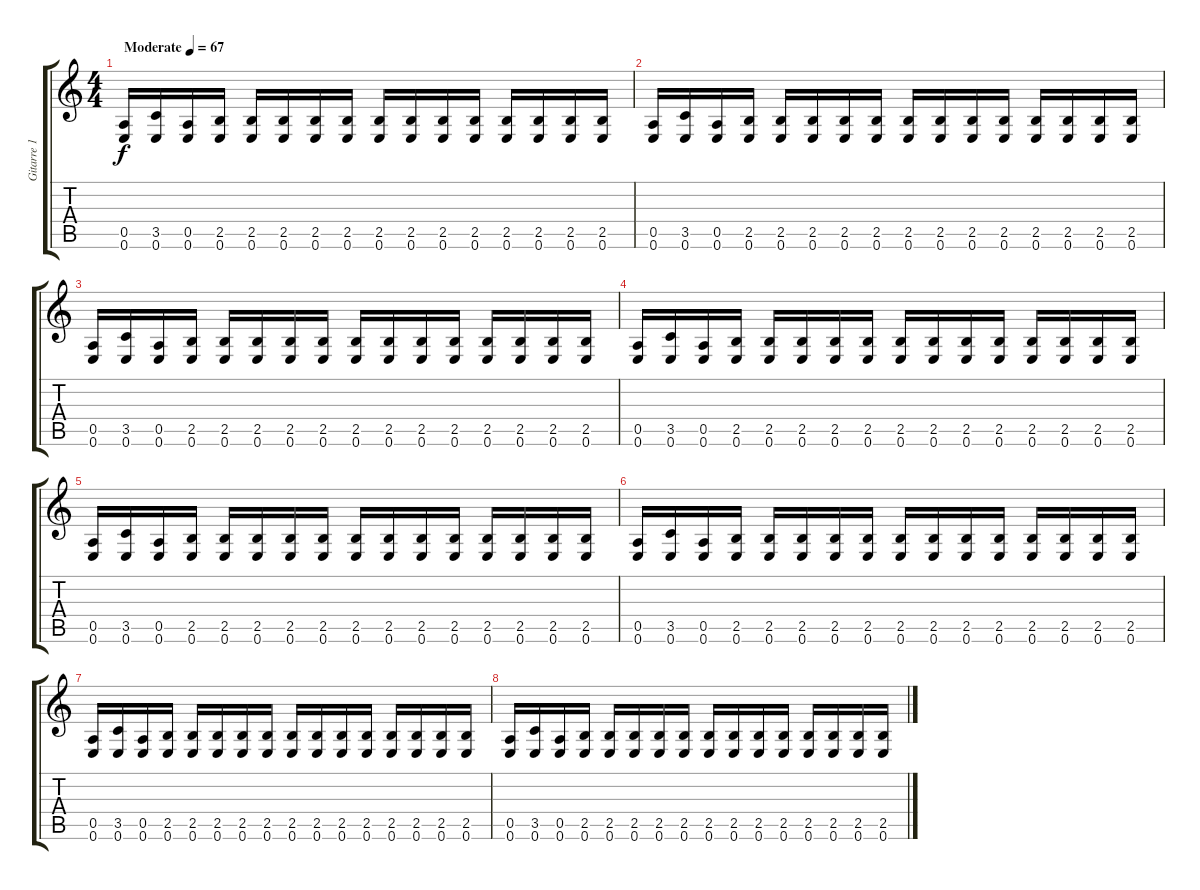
\track ("Gitarre 1" "Gitarre 1") {instrument distortionguitar}
\staff {score tabs}
\tuning (E4 B3 G3 D3 A2 E2) {hide}
\ts (4 4)
\tempo (67 "Moderate")
\clef g2
\ks c
(0.5 0.6).16{dy f instrument distortionguitar} (3.5 0.6).16 (0.5 0.6).16 (2.5 0.6).16 (2.5 0.6).16 (2.5 0.6).16 (2.5 0.6).16 (2.5 0.6).16 (2.5 0.6).16 (2.5 0.6).16 (2.5 0.6).16 (2.5 0.6).16 (2.5 0.6).16 (2.5 0.6).16 (2.5 0.6).16 (2.5 0.6).16 |
(0.5 0.6).16 (3.5 0.6).16 (0.5 0.6).16 (2.5 0.6).16 (2.5 0.6).16 (2.5 0.6).16 (2.5 0.6).16 (2.5 0.6).16 (2.5 0.6).16 (2.5 0.6).16 (2.5 0.6).16 (2.5 0.6).16 (2.5 0.6).16 (2.5 0.6).16 (2.5 0.6).16 (2.5 0.6).16 |
(0.5 0.6).16 (3.5 0.6).16 (0.5 0.6).16 (2.5 0.6).16 (2.5 0.6).16 (2.5 0.6).16 (2.5 0.6).16 (2.5 0.6).16 (2.5 0.6).16 (2.5 0.6).16 (2.5 0.6).16 (2.5 0.6).16 (2.5 0.6).16 (2.5 0.6).16 (2.5 0.6).16 (2.5 0.6).16 |
(0.5 0.6).16 (3.5 0.6).16 (0.5 0.6).16 (2.5 0.6).16 (2.5 0.6).16 (2.5 0.6).16 (2.5 0.6).16 (2.5 0.6).16 (2.5 0.6).16 (2.5 0.6).16 (2.5 0.6).16 (2.5 0.6).16 (2.5 0.6).16 (2.5 0.6).16 (2.5 0.6).16 (2.5 0.6).16 |
(0.5 0.6).16 (3.5 0.6).16 (0.5 0.6).16 (2.5 0.6).16 (2.5 0.6).16 (2.5 0.6).16 (2.5 0.6).16 (2.5 0.6).16 (2.5 0.6).16 (2.5 0.6).16 (2.5 0.6).16 (2.5 0.6).16 (2.5 0.6).16 (2.5 0.6).16 (2.5 0.6).16 (2.5 0.6).16 |
(0.5 0.6).16 (3.5 0.6).16 (0.5 0.6).16 (2.5 0.6).16 (2.5 0.6).16 (2.5 0.6).16 (2.5 0.6).16 (2.5 0.6).16 (2.5 0.6).16 (2.5 0.6).16 (2.5 0.6).16 (2.5 0.6).16 (2.5 0.6).16 (2.5 0.6).16 (2.5 0.6).16 (2.5 0.6).16 |
(0.5 0.6).16 (3.5 0.6).16 (0.5 0.6).16 (2.5 0.6).16 (2.5 0.6).16 (2.5 0.6).16 (2.5 0.6).16 (2.5 0.6).16 (2.5 0.6).16 (2.5 0.6).16 (2.5 0.6).16 (2.5 0.6).16 (2.5 0.6).16 (2.5 0.6).16 (2.5 0.6).16 (2.5 0.6).16 |
(0.5 0.6).16 (3.5 0.6).16 (0.5 0.6).16 (2.5 0.6).16 (2.5 0.6).16 (2.5 0.6).16 (2.5 0.6).16 (2.5 0.6).16 (2.5 0.6).16 (2.5 0.6).16 (2.5 0.6).16 (2.5 0.6).16 (2.5 0.6).16 (2.5 0.6).16 (2.5 0.6).16 (2.5 0.6).16
